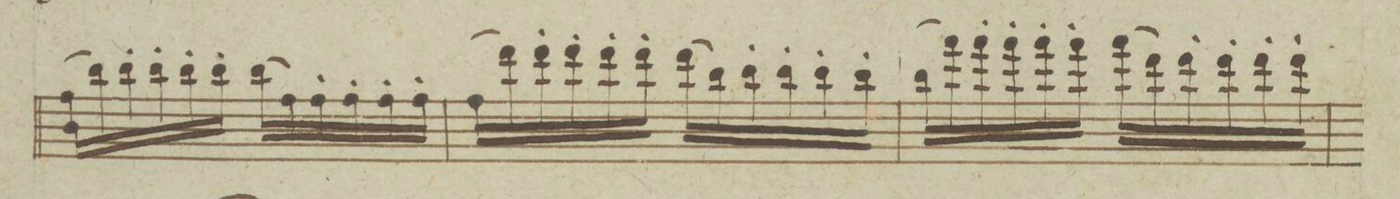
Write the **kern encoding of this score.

**kern	**dynam
*I"Violino Primo	*
*clefG2	*
*k[b-e-]	*
*met(c)	*
*M6/8	*
(16ffLL 16b-\	.
16bb-\)	.
16bb-'\	.
16bb-'\	.
16bb-'\	.
16bb-'\JJ	.
(16bb-\LL	.
16ff\)	.
16ff'\	.
16ff'\	.
16ff'\	.
16ff'\JJ	.
=73	=73
(16ff\LL	.
16ddd\)	.
16ddd'\	.
16ddd'\	.
16ddd'\	.
16ddd'\JJ	.
(16ddd\LL	.
16bb-\)	.
16bb-'\	.
16bb-'\	.
16bb-'\	.
16bb-'\JJ	.
=74	=74
(16bb-\LL	.
16fff\)	.
16fff'\	.
16fff'\	.
16fff'\	.
16fff'\JJ	.
(16fff\LL	.
16ddd\)	.
16ddd'\	.
16ddd'\	.
16ddd'\	.
16ddd'\JJ	.
=75	=75
*-	*-
